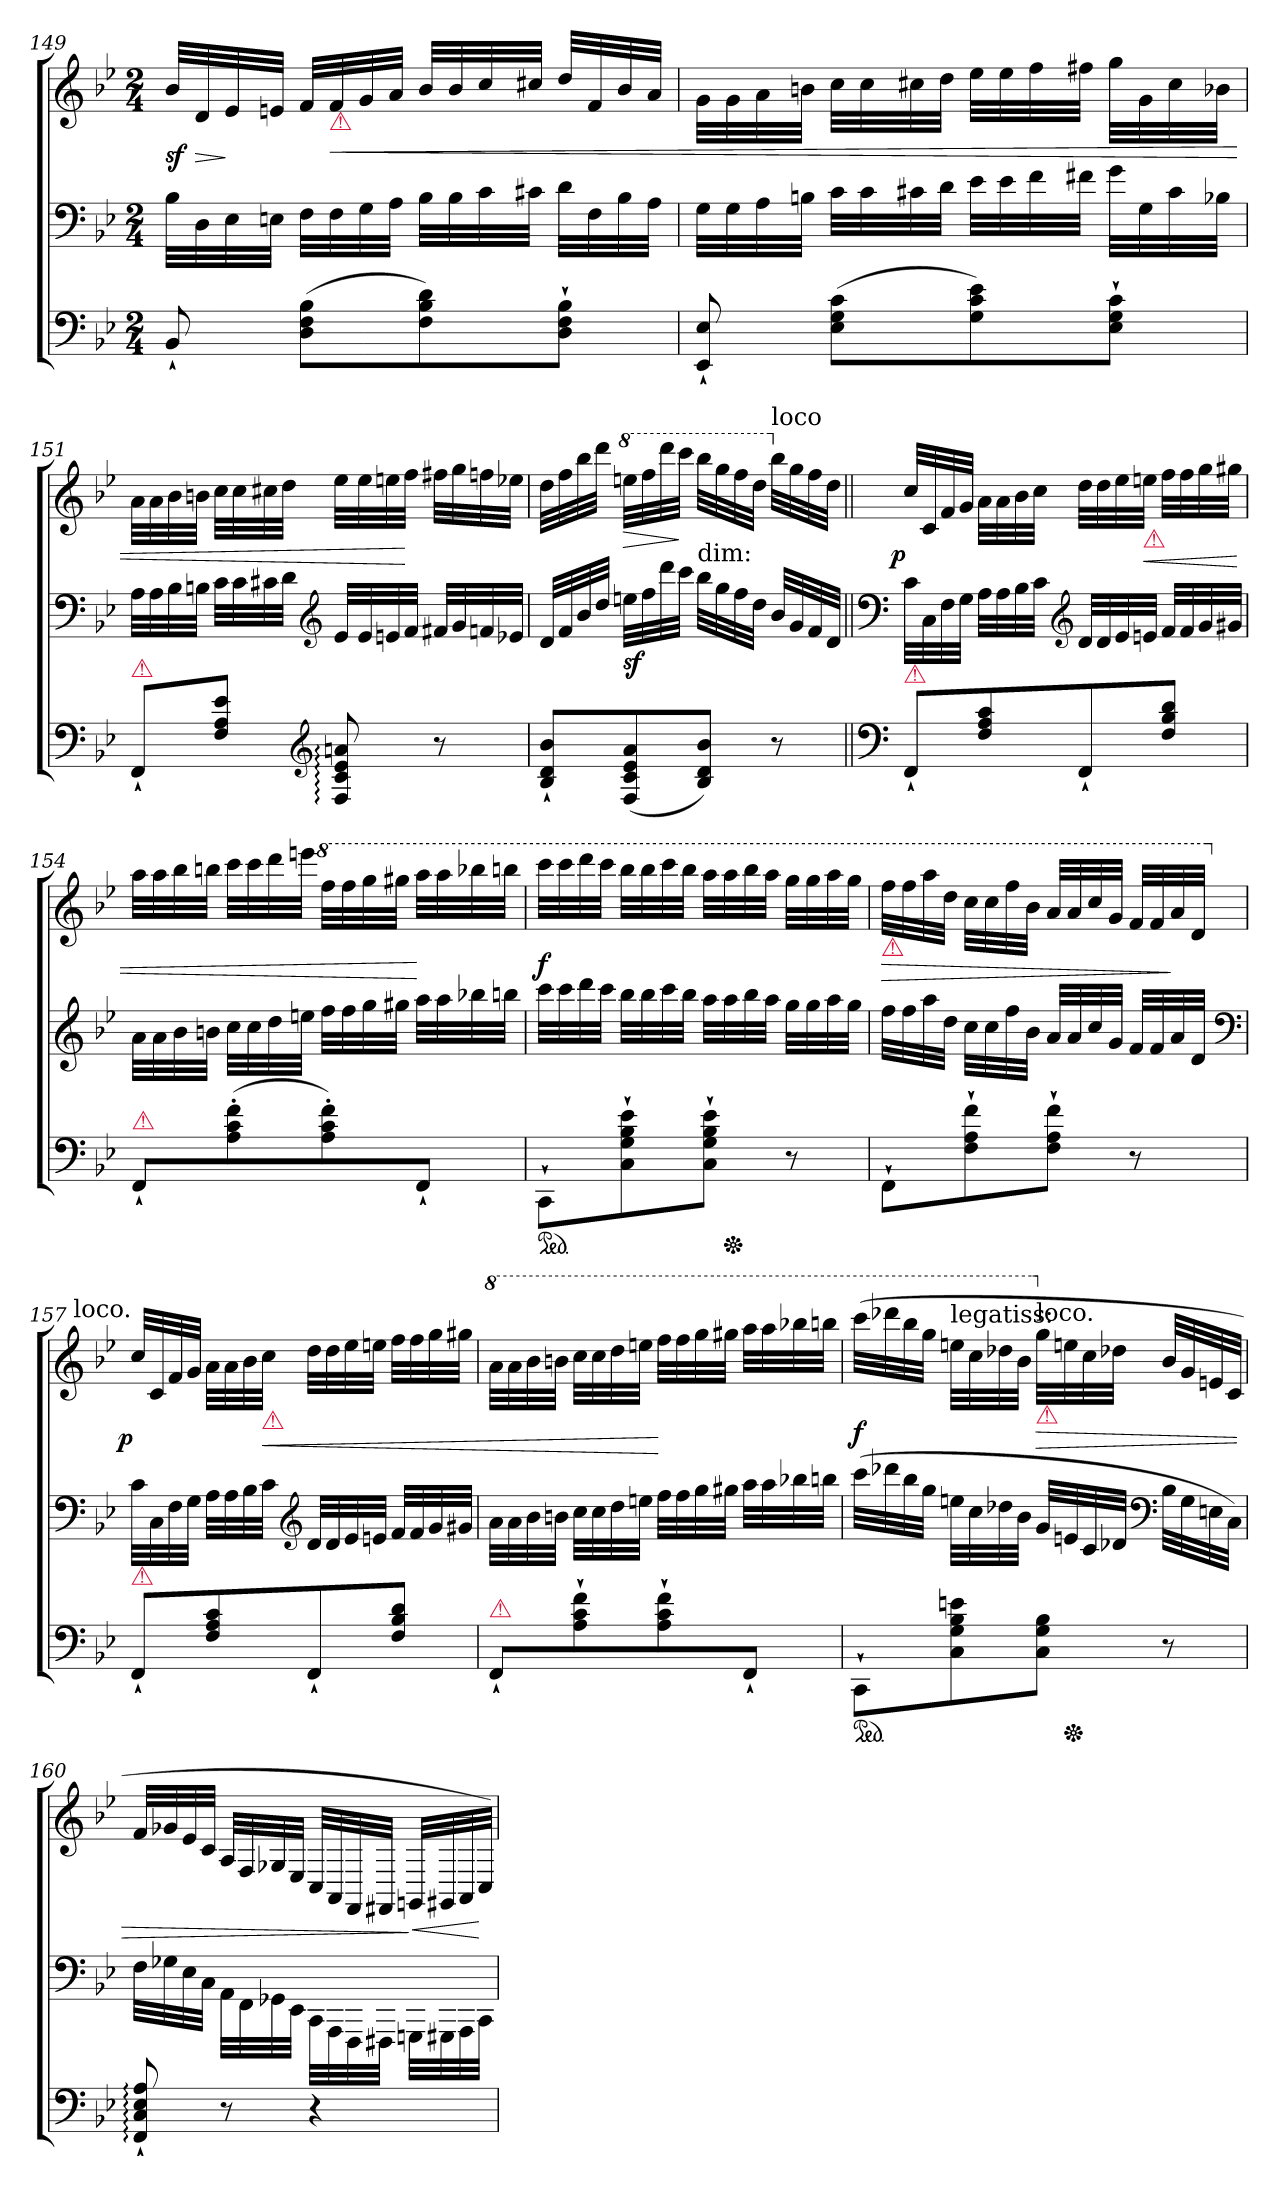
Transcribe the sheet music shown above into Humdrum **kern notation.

**kern	**kern	**kern	**dynam
*part2	*part1	*part1	*part1
*staff3	*staff2	*staff1	*staff1/2
*	*clefF4	*clefG2	*
*k[b-e-]	*k[b-e-]	*k[b-e-]	*
*M2/4	*M2/4	*M2/4	*
=149	=149	=149	=149
8BB-`	32B-LLL	32b-LLL	sf
.	32D	32d	>
.	32E-	32e-	]
.	32EnJJJ	32enJJJ	.
(>8D 8F 8B-L	32FLLL	32fLLL	.
!	!	!LO:TX:b:color=crimson:t=⚠	!
.	32F	32f	<
.	32G	32g	.
.	32AJJJ	32aJJJ	.
8F 8B- 8d)	32B-LLL	32b-/LLL	.
.	32B-	32b-/	.
.	32c	32cc/	.
.	32c#XJJJ	32cc#X/JJJ	.
8D` 8F` 8B-`J	32dLLL	32ddLLL	.
.	32F	32f	.
.	32B-	32b-	.
.	32AJJJ	32aJJJ	.
=150	=150	=150	=150
8EE-` 8E-`	32GLLL	32g\LLL	.
.	32G	32g\	.
.	32A	32a\	.
.	32BnJJJ	32bn\JJJ	.
(>8E- 8G 8cL	32cLLL	32ccLLL	.
.	32c	32cc	.
.	32c#X	32cc#X	.
.	32dJJJ	32ddJJJ	.
8G 8c 8e-)	32e-LLL	32ee-LLL	.
.	32e-	32ee-	.
.	32f	32ff	.
.	32f#XJJJ	32ff#XJJJ	.
8E-` 8G` 8c`J	32gLLL	32ggLLL	.
.	32G	32g	.
.	32c#	32cc#	.
.	32B-XJJJ	32b-XJJJ	.
=151	=151	=151	=151
!LO:TX:a:color=crimson:t=⚠	!	!	!
8FF`/L	32ALLL	32a\LLL	.
.	32A	32a\	.
.	32B-	32b-\	.
.	32BnJJJ	32bn\JJJ	.
8F\ 8A\ 8e-\J	32cLLL	32ccLLL	.
.	32c	32cc	.
.	32c#X	32cc#X	.
.	32dJJJ	32ddJJJ	.
*clefG2	*clefG2	*	*
8F: 8c: 8e-: 8an:	32e-LLL	32ee-LLL	.
.	32e-	32ee-	.
.	32en	32een	.
.	32fJJJ	32ffJJJ	[
8r	32f#XLLL	32ff#XLLL	.
.	32g	32gg	.
.	32fn	32ffn	.
.	32e-XJJJ	32ee-XJJJ	.
=152	=152	=152	=152
8B-` 8d` 8b-`L	32dLLL	32ddLLL	.
.	32f	32ff	.
.	32b-	32bb-	.
.	32ddJJJ	32dddJJJ	.
*	*	*8va	*
!	!	!	!LO:HP:b
!	!	!	!LO:DY:n=1:b=2
(<8F 8c 8e- 8a	32eenLLL	32eeenLLL	> sf
.	32ff	32fff	.
.	32ddd	32dddd	.
.	32cccJJJ	32ccccJJJ	]
!	!	!LO:TX:c:t=dim&colon;	!
8B- 8d 8b-J)	32bb-LLL	32bbb-LLL	.
.	32gg	32ggg	.
.	32ff	32fff	.
.	32ddJJJ	32dddJJJ	.
*	*	*X8va	*
!	!	!LO:TX:a:t=loco	!
8r	32b-LLL	32bb-LLL	.
.	32g	32gg	.
.	32f	32ff	.
.	32dJJJ	32ddJJJ	.
=153||	=153||	=153||	=153||
*clefF4	*clefF4	*	*
!LO:TX:a:color=crimson:t=⚠	!	!	!
!	!	!	!LO:DY:rj
8FF`/L	32cLLL	32ccLLL	p
.	32C	32c	.
.	32F	32f	.
.	32GJJJ	32gJJJ	.
8F\ 8A\ 8c\	32ALLL	32aLLL	.
.	32A	32a	.
.	32B-	32b-	.
.	32cJJJ	32ccJJJ	.
*	*clefG2	*	*
8FF`/	32dLLL	32ddLLL	.
.	32d	32dd	.
.	32e-	32ee-	.
!	!	!LO:TX:b:color=crimson:t=⚠	!
.	32enJJJ	32eenJJJ	<
8F\ 8B-\ 8d\J	32fLLL	32ffLLL	.
.	32f	32ff	.
.	32g	32gg	.
.	32g#XJJJ	32gg#XJJJ	.
=154	=154	=154	=154
!LO:TX:a:color=crimson:t=⚠	!	!	!
8FF`/L	32a\LLL	32aaLLL	.
.	32a\	32aa	.
.	32b-\	32bb-	.
.	32bn\JJJ	32bbnJJJ	.
(>8A'\ 8c'\ 8f'\	32ccLLL	32cccLLL	.
.	32cc	32ccc	.
.	32dd	32ddd	.
.	32eenJJJ	32eeenJJJ	.
*	*	*8va	*
8A'\ 8c'\ 8f'\)	32ffLLL	32fffLLL	.
.	32ff	32fff	.
.	32gg	32ggg	.
.	32gg#XJJJ	32ggg#XJJJ	.
8FF`/J	32aaLLL	32aaaLLL	[
.	32aa	32aaa	.
.	32bb-X	32bbb-X	.
.	32bbnJJJ	32bbbnJJJ	.
=155	=155	=155	=155
!LO:TX:a:color=crimson:t=⚠	!	!	!
!LO:TX:a:color=crimson:t=⚠	!	!	!
*ped	*	*	*
*^	*	*	*
8CC`/L	4ryy	32cccLLL	32ccccLLL	f
.	.	32ccc	32cccc	.
.	.	32ddd	32dddd	.
.	.	32cccJJJ	32ccccJJJ	.
8C`\ 8G`\ 8B-`\ 8e-`\	.	32bb-LLL	32bbb-LLL	.
.	.	32bb-	32bbb-	.
.	.	32ccc	32cccc	.
.	.	32bb-JJJ	32bbb-JJJ	.
8C`\ 8G`\ 8B-`\ 8e-`\J	32ryy	32aaLLL	32aaaLLL	.
*Xped	*	*	*	*
.	8..ryy	32aa	32aaa	.
.	.	32bb-	32bbb-	.
.	.	32aaJJJ	32aaaJJJ	.
8r	.	32ggLLL	32gggLLL	.
.	.	32gg	32ggg	.
.	.	32aa	32aaa	.
.	.	32ggJJJ	32gggJJJ	.
=156	=156	=156	=156	=156
!	!	!	!LO:TX:b:color=crimson:t=⚠	!
*v	*v	*	*	*
8FF`/L	32ffLLL	32fffLLL	>
.	32ff	32fff	.
.	32aa	32aaa	.
.	32ddJJJ	32dddJJJ	.
8F`\ 8A`\ 8f`\	32ccLLL	32cccLLL	.
.	32cc	32ccc	.
.	32ff	32fff	.
.	32b-JJJ	32bb-JJJ	.
8F`\ 8A`\ 8f`\J	32aLLL	32aaLLL	.
.	32a	32aa	.
.	32cc	32ccc	.
.	32gJJJ	32ggJJJ	.
8r	32fLLL	32ffLLL	.
.	32f	32ff	.
.	32a	32aa	]
.	32dJJJ	32ddJJJ	.
*	*clefF4	*	*
=157	=157	=157	=157
*	*	*X8va	*
!	!	!LO:TX:a:rj:t=loco.	!
!LO:TX:a:color=crimson:t=⚠	!	!	!
!	!	!	!LO:DY:rj
8FF`/L	32cLLL	32ccLLL	p
.	32C	32c	.
.	32F	32f	.
.	32GJJJ	32gJJJ	.
8F\ 8A\ 8c\	32ALLL	32aLLL	.
.	32A	32a	.
.	32B-	32b-	.
!	!	!LO:TX:b:color=crimson:t=⚠	!
.	32cJJJ	32ccJJJ	<
*	*clefG2	*	*
8FF`/	32dLLL	32ddLLL	.
.	32d	32dd	.
.	32e-	32ee-	.
.	32enJJJ	32eenJJJ	.
8F\ 8B-\ 8d\J	32fLLL	32ffLLL	.
.	32f	32ff	.
.	32g	32gg	.
.	32g#XJJJ	32gg#XJJJ	.
=158	=158	=158	=158
*	*	*8va	*
!LO:TX:a:color=crimson:t=⚠	!	!	!
8FF`/L	32a\LLL	32aa\LLL	.
.	32a\	32aa\	.
.	32b-\	32bb-\	.
.	32bn\JJJ	32bbn\JJJ	.
8A`\ 8c`\ 8f`\	32ccLLL	32cccLLL	.
.	32cc	32ccc	.
.	32dd	32ddd	.
.	32eenJJJ	32eeenJJJ	.
8A`\ 8c`\ 8f`\	32ffLLL	32fffLLL	[
.	32ff	32fff	.
.	32gg	32ggg	.
.	32gg#XJJJ	32ggg#XJJJ	.
8FF`/J	32aaLLL	32aaaLLL	.
.	32aa	32aaa	.
.	32bb-X	32bbb-X	.
.	32bbnJJJ	32bbbnJJJ	.
=159	=159	=159	=159
!LO:TX:a:color=crimson:t=⚠	!	!	!
!LO:TX:a:color=crimson:t=⚠	!	!	!
*ped	*	*	*
*^	*	*	*
8CC`/L	4ryy	(>32cccLLL	(>32ccccLLL	f
.	.	32ddd-X	32dddd-X	.
.	.	32bb-	32bbb-	.
.	.	32ggJJJ	32gggJJJ	.
!	!	!	!LO:TX:a:t=legatiss&colon;	!
8C\ 8G\ 8B-\ 8en\	.	32eenLLL	32eeenLLL	.
.	.	32cc	32ccc	.
.	.	32dd-X	32ddd-X	.
.	.	32b-JJJ	32bb-JJJ	.
*	*	*	*X8va	*
!	!	!	!LO:TX:a:t=loco.	!
!	!	!	!LO:TX:b:color=crimson:t=⚠	!
8C\ 8G\ 8B-\J	32ryy	32gLLL	32ggLLL	>
*Xped	*	*	*	*
.	8..ryy	32enj	32een	.
.	.	32c	32cc	.
.	.	32d-XJJJ	32dd-XJJJ	.
*	*	*clefF4	*	*
8r	.	32B-LLL	32b-LLL	.
.	.	32G	32g	.
.	.	32En	32en	.
.	.	32CJJJ)	32cJJJ	.
*v	*v	*	*	*
=160	=160	=160	=160
8FF:` 8C:` 8E-:` 8A:`	32FLLL	32fLLL	.
.	32G-X	32g-X	.
.	32E-	32e-	.
.	32CJJJ	32cJJJ	.
8r	32AA\LLL	32A/LLL	.
.	32FF\	32F/	.
.	32GG-X	32G-X	.
.	32EE-\JJJ	32E-/JJJ	.
4r	32CC\LLL	32C/LLL	.
.	32AAA\	32AA/	.
.	32FFF\	32FF/	.
.	32FFF#XJJJ	32FF#XJJJ	.
.	32GGGn\LLL	32GGn/LLL	] <
.	32GGG#X	32GG#X	.
.	32AAA\	32AA/	.
.	32CC\JJJ	32C/JJJ)	[
=	=	=	=
*-	*-	*-	*-
